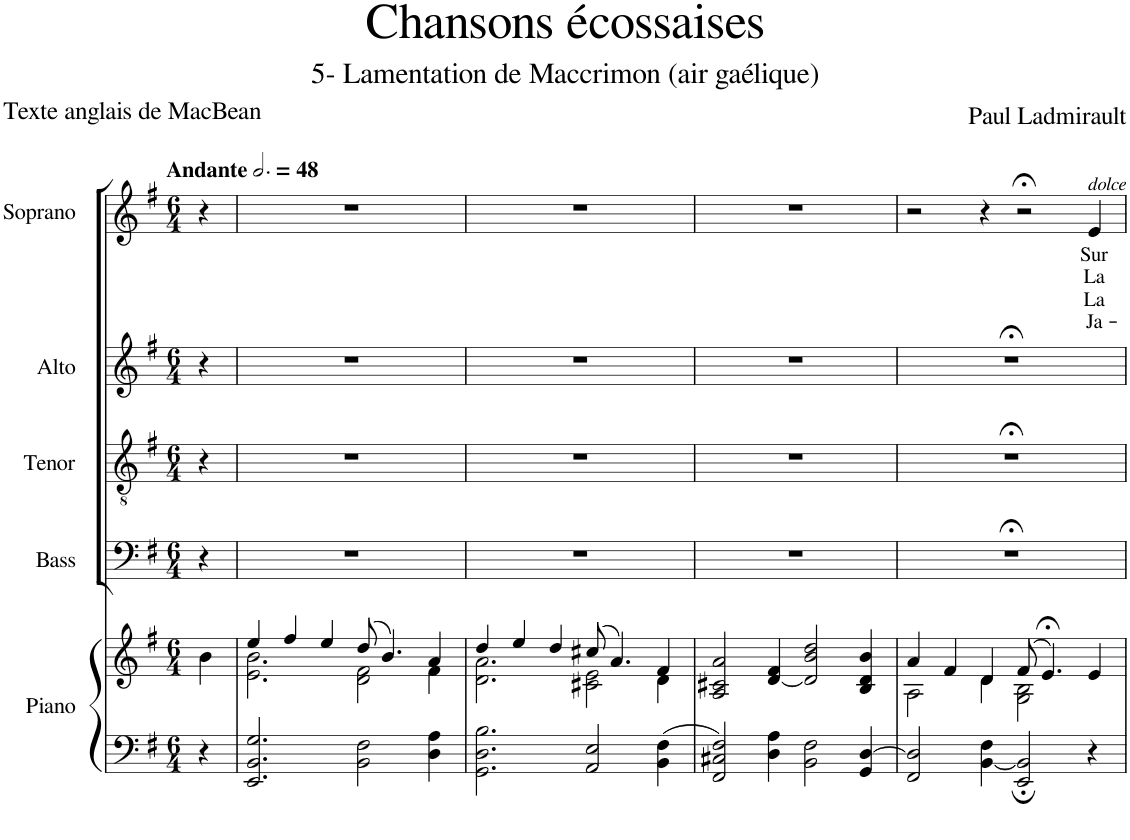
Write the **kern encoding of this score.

**kern	**kern	**kern	**kern	**kern	**kern	**text	**text	**text	**text
*part5	*part5	*part4	*part3	*part2	*part1	*part1	*part1	*part1	*part1
*staff6	*staff5	*staff4	*staff3	*staff2	*staff1	*staff1	*staff1	*staff1	*staff1
*I"Piano	*	*I"Bass	*I"Tenor	*I"Alto	*I"Soprano	*	*	*	*
*I'Pia.	*	*I'B.	*I'T.	*I'A.	*I'S.	*	*	*	*
*clefF4	*clefG2	*clefF4	*clefGv2	*clefG2	*clefG2	*	*	*	*
*k[f#]	*k[f#]	*k[f#]	*k[f#]	*k[f#]	*k[f#]	*	*	*	*
*M6/4	*M6/4	*M6/4	*M6/4	*M6/4	*M6/4	*	*	*	*
*MM144	*MM144	*MM144	*MM144	*MM144	*MM144	*	*	*	*
=	=	=	=	=	=	=	=	=	=
!	!	!	!	!	!LO:TX:a:B:t=Andante	!	!	!	!
4r	4b\	4r	4r	4r	4r	.	.	.	.
=1	=1	=1	=1	=1	=1	=1	=1	=1	=1
*	*^	*	*	*	*	*	*	*	*
2.EE/ 2.BB/ 2.G/	4ee/	2.e\ 2.b\	1.r	1.r	1.r	1.r	.	.	.	.
.	4ff#/	.	.	.	.	.	.	.	.	.
.	4ee/	.	.	.	.	.	.	.	.	.
2BB\ 2F#\	(8dd/	2d\ 2f#\	.	.	.	.	.	.	.	.
.	4.b/)	.	.	.	.	.	.	.	.	.
4D\ 4A\	4a/	4f#\	.	.	.	.	.	.	.	.
=2	=2	=2	=2	=2	=2	=2	=2	=2	=2	=2
2.GG\ 2.D\ 2.B\	4dd/	2.d\ 2.a\	1.r	1.r	1.r	1.r	.	.	.	.
.	4ee/	.	.	.	.	.	.	.	.	.
.	4dd/	.	.	.	.	.	.	.	.	.
2AA/ 2E/	(8cc#X/	2c#X\ 2e\	.	.	.	.	.	.	.	.
.	4.a/)	.	.	.	.	.	.	.	.	.
4BB\ 4F#\	4f#/	4d\	.	.	.	.	.	.	.	.
*	*v	*v	*	*	*	*	*	*	*	*
=3	=3	=3	=3	=3	=3	=3	=3	=3	=3
2FF#/ 2C#X/ 2F#/	2A/ 2c#X/ 2a/	1.r	1.r	1.r	1.r	.	.	.	.
4D\ 4A\	[4d/ 4f#/	.	.	.	.	.	.	.	.
2BB\ 2F#\	2d/] 2b/ 2dd/	.	.	.	.	.	.	.	.
4GG/ [4D/	4B/ 4d/ 4b/	.	.	.	.	.	.	.	.
=4	=4	=4	=4	=4	=4	=4	=4	=4	=4
*	*^	*	*	*	*	*	*	*	*
2FF#/ 2D/]	4a/	2A\	1.r;<	1.r;<	1.r;<	2r	.	.	.	.
.	4f#/	.	.	.	.	.	.	.	.	.
[4BB\ 4F#\	4d/	4d\	.	.	.	4r	.	.	.	.
2EE/; 2BB/];	(8f#/	2G\ 2B\	.	.	.	2r;<	.	.	.	.
.	4.e;</)	.	.	.	.	.	.	.	.	.
!	!	!	!	!	!	!LO:TX:a:i:t=dolce	!	!	!	!
!	!	!	!	!	!	!	!LO:LY:b	!LO:LY:b	!LO:LY:b	!LO:LY:b
4r	4e/	4ryy	.	.	.	4e/	Sur	La	La	Ja-
*	*v	*v	*	*	*	*	*	*	*	*
=	=	=	=	=	=	=	=	=	=
*-	*-	*-	*-	*-	*-	*-	*-	*-	*-
